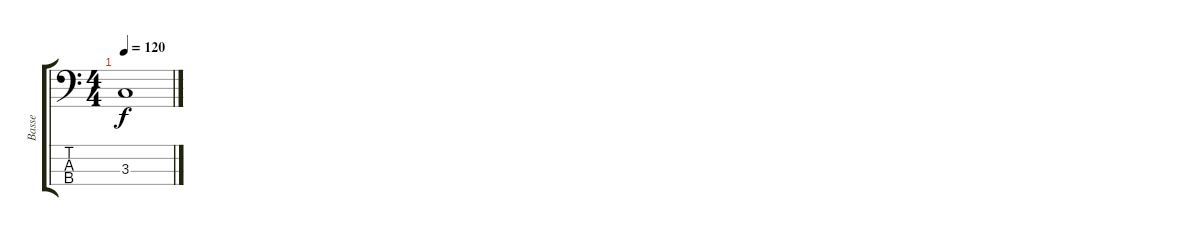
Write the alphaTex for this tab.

\track ("Basse" "Basse") {instrument electricbasspick}
\staff {score tabs}
\tuning (G2 D2 A1 E1) {hide}
\ts (4 4)
\tempo 120
\clef f4
\ks c
3.3{t}.1{dy f}
